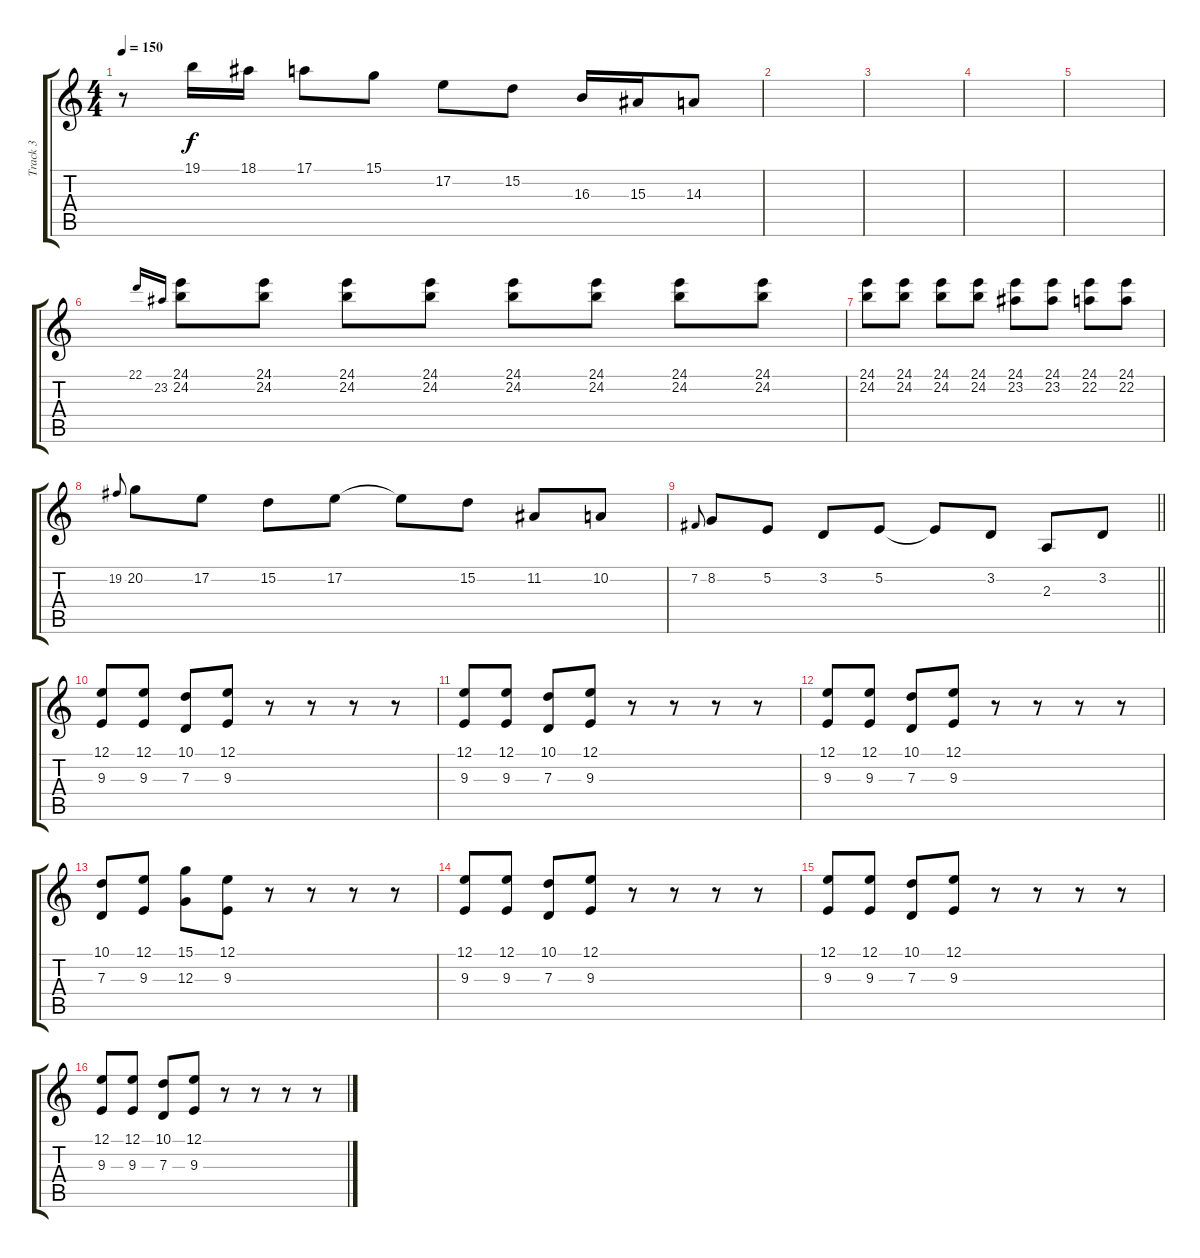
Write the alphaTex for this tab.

\track ("Track 3" "Track 3") {instrument acousticgrandpiano}
\staff {score tabs}
\tuning (E4 B3 G3 D3 A2 E2) {hide}
\ts (4 4)
\tempo 150
\clef g2
\ks c
r.8{dy f} 19.1.16 18.1.16 17.1.8 15.1.8 17.2.8 15.2.8 16.3.16 15.3.16 14.3.8 |
|
|
|
|
22.1.16{gr onbeat} 23.2.16{gr onbeat} (24.1 24.2).8 (24.1 24.2).8 (24.1 24.2).8 (24.1 24.2).8 (24.1 24.2).8 (24.1 24.2).8 (24.1 24.2).8 (24.1 24.2).8 |
(24.1 24.2).8 (24.1 24.2).8 (24.1 24.2).8 (24.1 24.2).8 (24.1 23.2).8 (24.1 23.2).8 (24.1 22.2).8 (24.1 22.2).8 |
19.2.8{gr onbeat} 20.2.8 17.2.8 15.2.8 17.2.8 17.2{t}.8 15.2.8 11.2.8 10.2.8 |
\barLineRight lightlight
7.2.8{gr onbeat} 8.2.8 5.2.8 3.2.8 5.2.8 5.2{t}.8 3.2.8 2.3.8 3.2.8 |
(12.1 9.3).8 (12.1 9.3).8 (10.1 7.3).8 (12.1 9.3).8 r.8 r.8 r.8 r.8 |
(12.1 9.3).8 (12.1 9.3).8 (10.1 7.3).8 (12.1 9.3).8 r.8 r.8 r.8 r.8 |
(12.1 9.3).8 (12.1 9.3).8 (10.1 7.3).8 (12.1 9.3).8 r.8 r.8 r.8 r.8 |
(10.1 7.3).8 (12.1 9.3).8 (15.1 12.3).8 (12.1 9.3).8 r.8 r.8 r.8 r.8 |
(12.1 9.3).8 (12.1 9.3).8 (10.1 7.3).8 (12.1 9.3).8 r.8 r.8 r.8 r.8 |
(12.1 9.3).8 (12.1 9.3).8 (10.1 7.3).8 (12.1 9.3).8 r.8 r.8 r.8 r.8 |
(12.1 9.3).8 (12.1 9.3).8 (10.1 7.3).8 (12.1 9.3).8 r.8 r.8 r.8 r.8
